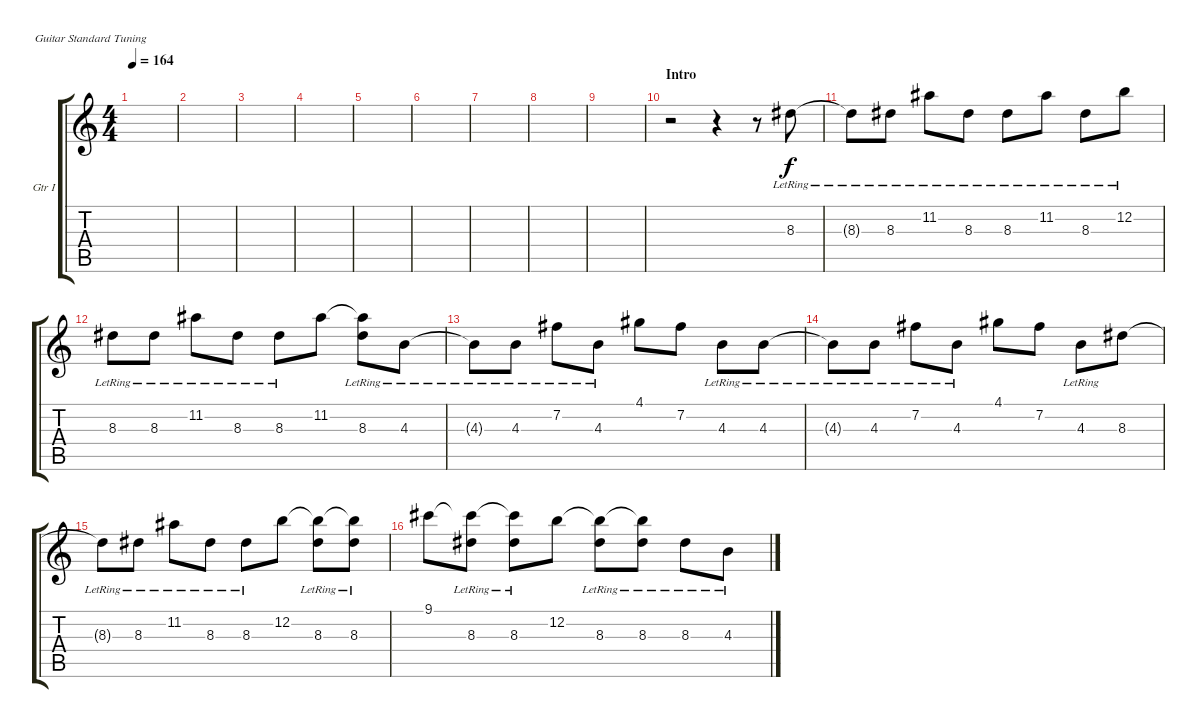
\defaultSystemsLayout 4
\bracketExtendMode groupsimilarinstruments
\firstSystemTrackNameOrientation horizontal
\otherSystemsTrackNameOrientation horizontal
\track ("Guitar I" "Gtr I") {instrument distortionguitar}
\staff {score tabs}
\tuning (E4 B3 G3 D3 A2 E2)
\ts (4 4)
\tempo 164
\clef g2
\ks c
|
\scale
0.487395 |
\scale
0.256303 |
\scale
0.256303 |
\scale
0.333333 |
\scale
0.333333 |
\scale
0.333333 |
\scale
0.333333 |
\scale
0.333333 |
\section ("" "Intro")
\scale
0.333333 r.2 r.4 r.8 8.3{lr}.8 |
\scale
0.333333 8.3{lr t}.8 8.3{lr}.8 11.2{lr}.8 8.3{lr}.8 8.3{lr}.8 11.2{lr}.8 8.3{lr}.8 12.2{lr}.8 |
\scale
0.333333 8.3{lr}.8 8.3{lr}.8 11.2{lr}.8 8.3{lr}.8 8.3{lr}.8 11.2.8 (8.3{lr} 11.2{t}).8 4.3{lr}.8 |
\scale
0.333333 4.3{lr t}.8 4.3{lr}.8 7.2{lr}.8 4.3{lr}.8 4.1.8 7.2.8 4.3{lr}.8 4.3{lr}.8 |
\scale
0.333333 4.3{lr t}.8 4.3{lr}.8 7.2{lr}.8 4.3{lr}.8 4.1.8 7.2.8 4.3{lr}.8 8.3.8 |
\scale
0.333333 8.3{lr t}.8 8.3{lr}.8 11.2{lr}.8 8.3{lr}.8 8.3{lr}.8 12.2.8 (8.3{lr} 12.2{t}).8 (8.3{lr} 12.2{t}).8 |
\scale
0.333333 9.1.8 (8.3{lr} 9.1{t}).8 (8.3{lr} 9.1{t}).8 12.2.8 (8.3{lr} 12.2{t}).8 (8.3{lr} 12.2{t}).8 8.3{lr}.8 4.3{lr}.8
